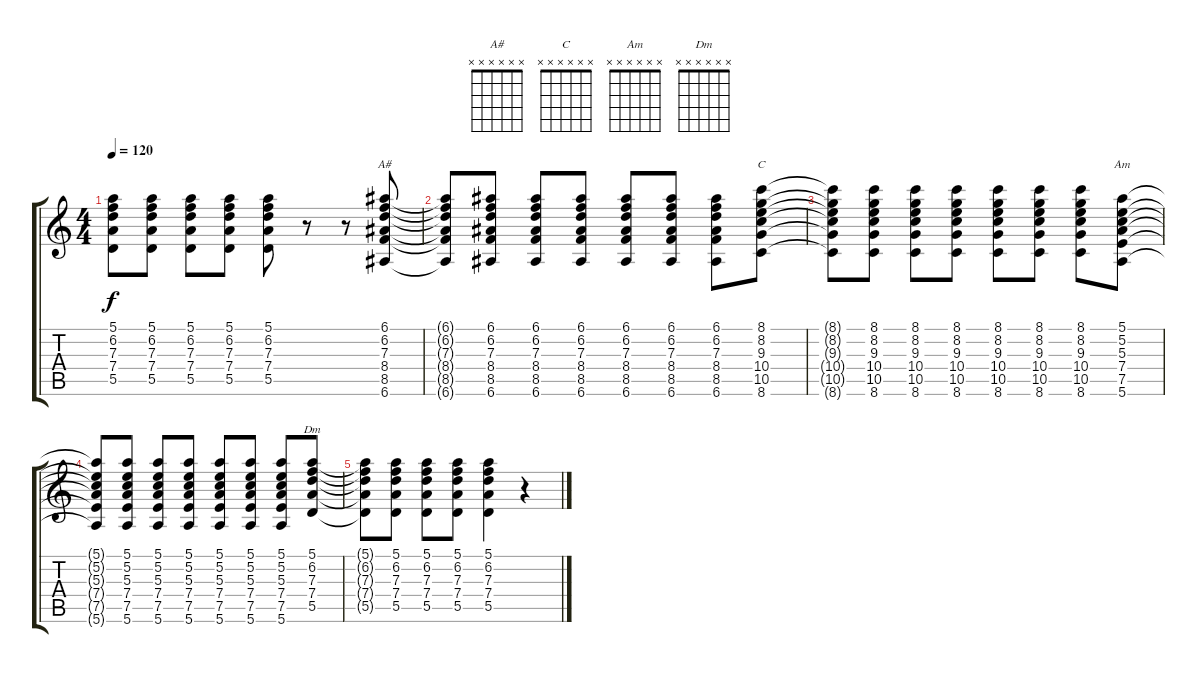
\track "" {instrument acousticguitarsteel}
\staff {score tabs}
\tuning (E4 B3 G3 D3 A2 E2) {hide}
\chord ("A#" x x x x x x)
\chord ("C" x x x x x x)
\chord ("Am" x x x x x x)
\chord ("Dm" x x x x x x)
\ts (4 4)
\tempo 120
\clef g2
\ks c
(5.1{t} 6.2{t} 7.3{t} 7.4{t} 5.5{t}).8{dy f} (5.1 6.2 7.3 7.4 5.5).8 (5.1 6.2 7.3 7.4 5.5).8 (5.1 6.2 7.3 7.4 5.5).8 (5.1 6.2 7.3 7.4 5.5).8 r.8 r.8 (6.1 6.2 7.3 8.4 8.5 6.6).8{ch "A#"} |
(6.1{t} 6.2{t} 7.3{t} 8.4{t} 8.5{t} 6.6{t}).8 (6.1 6.2 7.3 8.4 8.5 6.6).8 (6.1 6.2 7.3 8.4 8.5 6.6).8 (6.1 6.2 7.3 8.4 8.5 6.6).8 (6.1 6.2 7.3 8.4 8.5 6.6).8 (6.1 6.2 7.3 8.4 8.5 6.6).8 (6.1 6.2 7.3 8.4 8.5 6.6).8 (8.1 8.2 9.3 10.4 10.5 8.6).8{ch "C"} |
(8.1{t} 8.2{t} 9.3{t} 10.4{t} 10.5{t} 8.6{t}).8 (8.1 8.2 9.3 10.4 10.5 8.6).8 (8.1 8.2 9.3 10.4 10.5 8.6).8 (8.1 8.2 9.3 10.4 10.5 8.6).8 (8.1 8.2 9.3 10.4 10.5 8.6).8 (8.1 8.2 9.3 10.4 10.5 8.6).8 (8.1 8.2 9.3 10.4 10.5 8.6).8 (5.1 5.2 5.3 7.4 7.5 5.6).8{ch "Am"} |
(5.1{t} 5.2{t} 5.3{t} 7.4{t} 7.5{t} 5.6{t}).8 (5.1 5.2 5.3 7.4 7.5 5.6).8 (5.1 5.2 5.3 7.4 7.5 5.6).8 (5.1 5.2 5.3 7.4 7.5 5.6).8 (5.1 5.2 5.3 7.4 7.5 5.6).8 (5.1 5.2 5.3 7.4 7.5 5.6).8 (5.1 5.2 5.3 7.4 7.5 5.6).8 (5.1 6.2 7.3 7.4 5.5).8{ch "Dm"} |
(5.1{t} 6.2{t} 7.3{t} 7.4{t} 5.5{t}).8 (5.1 6.2 7.3 7.4 5.5).8 (5.1 6.2 7.3 7.4 5.5).8 (5.1 6.2 7.3 7.4 5.5).8 (5.1 6.2 7.3 7.4 5.5).4 r.4
